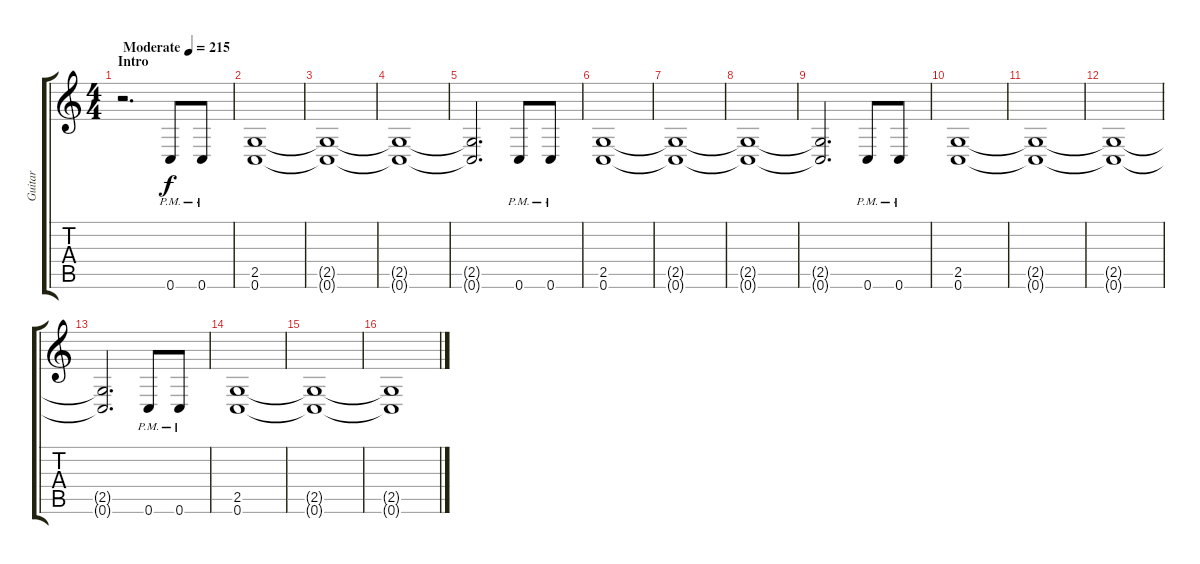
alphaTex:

\track ("Guitar" "Guitar") {instrument distortionguitar}
\staff {score tabs}
\tuning (C4 G3 Eb3 Bb2 F2 C2) {hide}
\ts (4 4)
\section ("" "Intro")
\tempo (215 "Moderate")
\clef g2
\ks c
r.2{d dy f instrument distortionguitar} 0.6{pm}.8 0.6{pm}.8 |
(2.5 0.6).1 |
(2.5{t} 0.6{t}).1 |
(2.5{t} 0.6{t}).1 |
(2.5{t} 0.6{t}).2{d} 0.6{pm}.8 0.6{pm}.8 |
(2.5 0.6).1 |
(2.5{t} 0.6{t}).1 |
(2.5{t} 0.6{t}).1 |
(2.5{t} 0.6{t}).2{d} 0.6{pm}.8 0.6{pm}.8 |
(2.5 0.6).1 |
(2.5{t} 0.6{t}).1 |
(2.5{t} 0.6{t}).1 |
(2.5{t} 0.6{t}).2{d} 0.6{pm}.8 0.6{pm}.8 |
(2.5 0.6).1 |
(2.5{t} 0.6{t}).1 |
(2.5{t} 0.6{t}).1
